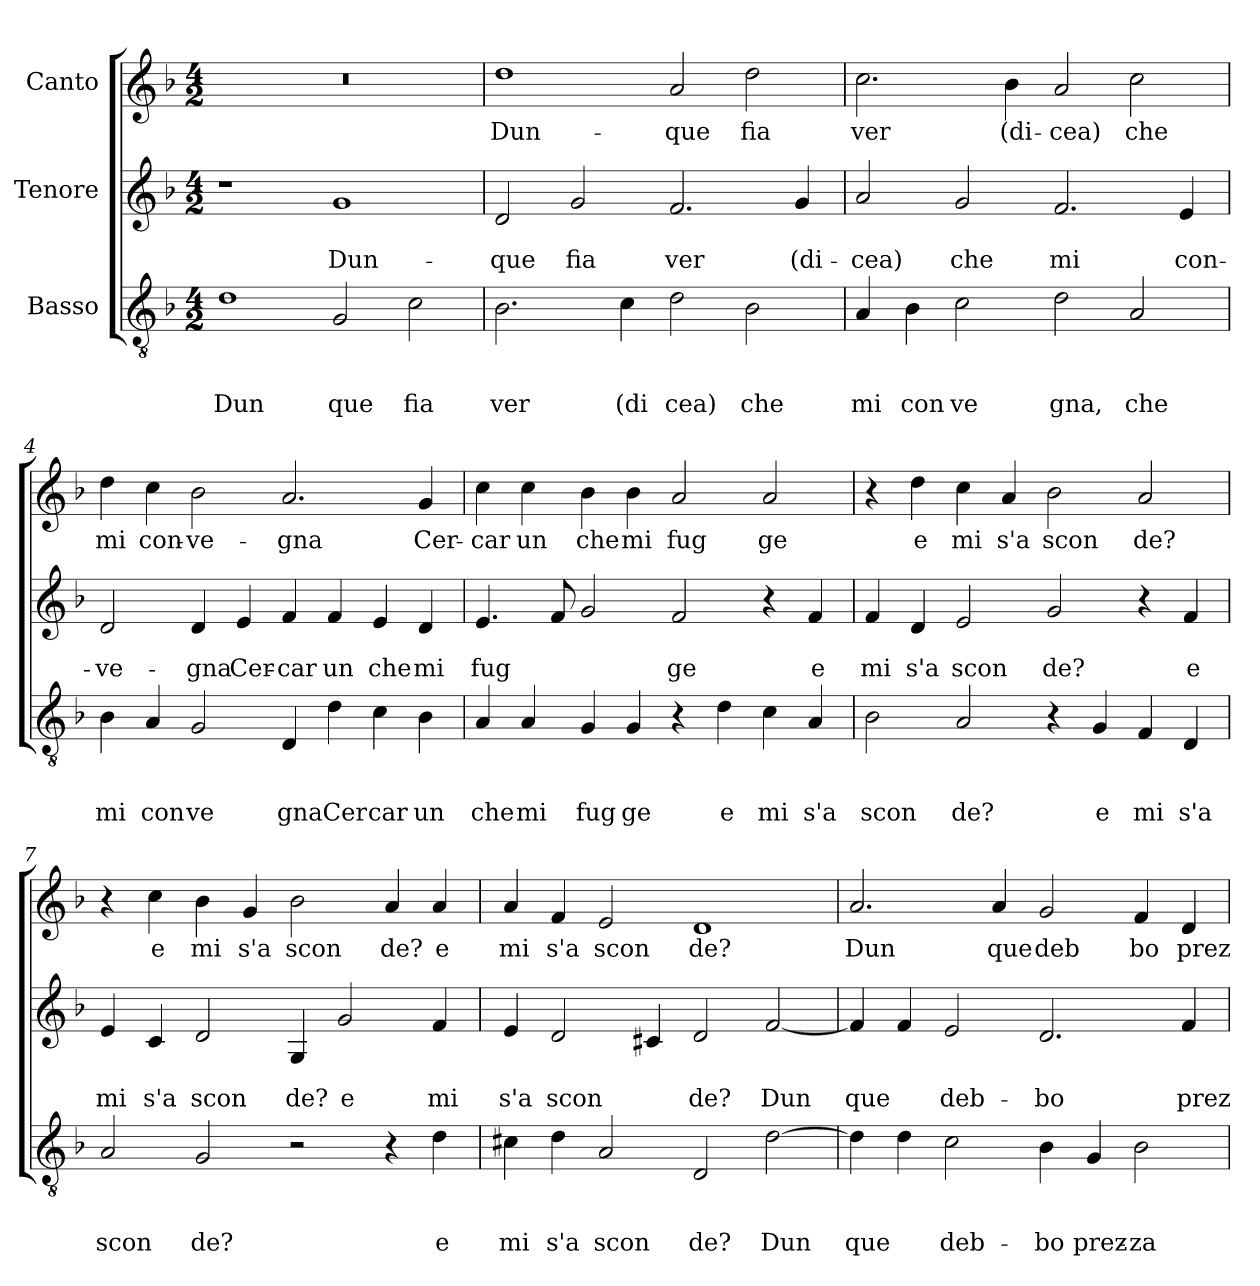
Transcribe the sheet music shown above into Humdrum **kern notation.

**kern	**text	**text	**text	**kern	**text	**text	**kern	**text
*part3	*part3	*part3	*part3	*part2	*part2	*part2	*part1	*part1
*staff3	*staff3	*staff3	*staff3	*staff2	*staff2	*staff2	*staff1	*staff1
*I"Basso	*	*	*	*I"Tenore	*	*	*I"Canto	*
*clefGv2	*	*	*	*clefG2	*	*	*clefG2	*
*k[b-]	*	*	*	*k[b-]	*	*	*k[b-]	*
*F:	*	*	*	*F:	*	*	*F:	*
*M4/2	*	*	*	*M4/2	*	*	*M4/2	*
=1	=1	=1	=1	=1	=1	=1	=1	=1
!	!	!	!LO:LY:b	!	!	!	!	!
1d	.	.	Dun	1r	.	.	0r	.
!	!	!	!LO:LY:b	!	!	!LO:LY:b	!	!
2G/	.	.	que	1g	.	Dun-	.	.
!	!	!	!LO:LY:b	!	!	!	!	!
2c\	.	.	fia	.	.	.	.	.
=2	=2	=2	=2	=2	=2	=2	=2	=2
!	!	!	!LO:LY:b	!	!	!LO:LY:b	!	!LO:LY:b
2.B-\	.	.	ver	2d/	.	-que	1dd	Dun-
!	!	!	!	!	!	!LO:LY:b	!	!
.	.	.	.	2g/	.	fia	.	.
!	!	!	!LO:LY:b	!	!	!	!	!
4c\	.	.	(di	.	.	.	.	.
!	!	!	!LO:LY:b	!	!	!LO:LY:b	!	!LO:LY:b
2d\	.	.	cea)	2.f/	.	ver	2a/	-que
!	!	!	!LO:LY:b	!	!	!	!	!LO:LY:b
2B-\	.	.	che	.	.	.	2dd\	fia
!	!	!	!	!	!	!LO:LY:b	!	!
.	.	.	.	4g/	.	(di-	.	.
=3	=3	=3	=3	=3	=3	=3	=3	=3
!	!	!	!LO:LY:b	!	!	!LO:LY:b	!	!LO:LY:b
4A/	.	.	mi	2a/	.	-cea)	2.cc\	ver
!	!	!	!LO:LY:b	!	!	!	!	!
4B-\	.	.	con	.	.	.	.	.
!	!	!	!LO:LY:b	!	!	!LO:LY:b	!	!
2c\	.	.	ve	2g/	.	che	.	.
!	!	!	!	!	!	!	!	!LO:LY:b
.	.	.	.	.	.	.	4b-\	(di-
!	!	!	!LO:LY:b	!	!	!LO:LY:b	!	!LO:LY:b
2d\	.	.	gna,	2.f/	.	mi	2a/	-cea)
!	!	!	!LO:LY:b	!	!	!	!	!LO:LY:b
2A/	.	.	che	.	.	.	2cc\	che
!	!	!	!	!	!	!LO:LY:b	!	!
.	.	.	.	4e/	.	con-	.	.
=4	=4	=4	=4	=4	=4	=4	=4	=4
!	!	!	!LO:LY:b	!	!	!LO:LY:b	!	!LO:LY:b
4B-\	.	.	mi	2d/	.	-ve-	4dd\	mi
!	!	!	!LO:LY:b	!	!	!	!	!LO:LY:b
4A/	.	.	con	.	.	.	4cc\	con-
!	!	!	!LO:LY:b	!	!	!LO:LY:b	!	!LO:LY:b
2G/	.	.	ve	4d/	.	-gna	2b-\	-ve-
!	!	!	!	!	!	!LO:LY:b	!	!
.	.	.	.	4e/	.	Cer-	.	.
!	!	!	!LO:LY:b	!	!	!LO:LY:b	!	!LO:LY:b
4D/	.	.	gna	4f/	.	-car	2.a/	-gna
!	!	!	!LO:LY:b	!	!	!LO:LY:b	!	!
4d\	.	.	Cer	4f/	.	un	.	.
!	!	!	!LO:LY:b	!	!	!LO:LY:b	!	!
4c\	.	.	car	4e/	.	che	.	.
!	!	!	!LO:LY:b	!	!	!LO:LY:b	!	!LO:LY:b
4B-\	.	.	un	4d/	.	mi	4g/	Cer-
!!LO:LB:g=z
=5	=5	=5	=5	=5	=5	=5	=5	=5
!	!	!	!LO:LY:b	!	!	!LO:LY:b	!	!LO:LY:b
4A/	.	.	che	4.e/	.	fug	4cc\	-car
!	!	!	!LO:LY:b	!	!	!	!	!LO:LY:b
4A/	.	.	mi	.	.	.	4cc\	un
.	.	.	.	8f/	.	.	.	.
!	!	!	!LO:LY:b	!	!	!	!	!LO:LY:b
4G/	.	.	fug	2g/	.	.	4b-\	che
!	!	!	!LO:LY:b	!	!	!	!	!LO:LY:b
4G/	.	.	ge	.	.	.	4b-\	mi
!	!	!	!	!	!	!LO:LY:b	!	!LO:LY:b
4r	.	.	.	2f/	.	ge	2a/	fug
!	!	!	!LO:LY:b	!	!	!	!	!
4d\	.	.	e	.	.	.	.	.
!	!	!	!LO:LY:b	!	!	!	!	!LO:LY:b
4c\	.	.	mi	4r	.	.	2a/	ge
!	!	!	!LO:LY:b	!	!	!LO:LY:b	!	!
4A/	.	.	s'a	4f/	.	e	.	.
=6	=6	=6	=6	=6	=6	=6	=6	=6
!	!	!	!LO:LY:b	!	!	!LO:LY:b	!	!
2B-\	.	.	scon	4f/	.	mi	4r	.
!	!	!	!	!	!	!LO:LY:b	!	!LO:LY:b
.	.	.	.	4d/	.	s'a	4dd\	e
!	!	!	!LO:LY:b	!	!	!LO:LY:b	!	!LO:LY:b
2A/	.	.	de?	2e/	.	scon	4cc\	mi
!	!	!	!	!	!	!	!	!LO:LY:b
.	.	.	.	.	.	.	4a/	s'a
!	!	!	!	!	!	!LO:LY:b	!	!LO:LY:b
4r	.	.	.	2g/	.	de?	2b-\	scon
!	!	!	!LO:LY:b	!	!	!	!	!
4G/	.	.	e	.	.	.	.	.
!	!	!	!LO:LY:b	!	!	!	!	!LO:LY:b
4F/	.	.	mi	4r	.	.	2a/	de?
!	!	!	!LO:LY:b	!	!	!LO:LY:b	!	!
4D/	.	.	s'a	4f/	.	e	.	.
=7	=7	=7	=7	=7	=7	=7	=7	=7
!	!	!	!LO:LY:b	!	!	!LO:LY:b	!	!
2A/	.	.	scon	4e/	.	mi	4r	.
!	!	!	!	!	!	!LO:LY:b	!	!LO:LY:b
.	.	.	.	4c/	.	s'a	4cc\	e
!	!	!	!LO:LY:b	!	!	!LO:LY:b	!	!LO:LY:b
2G/	.	.	de?	2d/	.	scon	4b-\	mi
!	!	!	!	!	!	!	!	!LO:LY:b
.	.	.	.	.	.	.	4g/	s'a
!	!	!	!	!	!	!LO:LY:b	!	!LO:LY:b
2r	.	.	.	4G/	.	de?	2b-\	scon
!	!	!	!	!	!	!LO:LY:b	!	!
.	.	.	.	2g/	.	e	.	.
!	!	!	!	!	!	!	!	!LO:LY:b
4r	.	.	.	.	.	.	4a/	de?
!	!	!	!LO:LY:b	!	!	!LO:LY:b	!	!LO:LY:b
4d\	.	.	e	4f/	.	mi	4a/	e
=8	=8	=8	=8	=8	=8	=8	=8	=8
!	!	!	!LO:LY:b	!	!	!LO:LY:b	!	!LO:LY:b
4c#X\	.	.	mi	4e/	.	s'a	4a/	mi
!	!	!	!LO:LY:b	!	!	!LO:LY:b	!	!LO:LY:b
4d\	.	.	s'a	2d/	.	scon	4f/	s'a
!	!	!	!LO:LY:b	!	!	!	!	!LO:LY:b
2A/	.	.	scon	.	.	.	2e/	scon
.	.	.	.	4c#/	.	.	.	.
!	!	!	!LO:LY:b	!	!	!LO:LY:b	!	!LO:LY:b
2D/	.	.	de?	2d/	.	de?	1d	de?
!	!	!	!LO:LY:b	!	!	!LO:LY:b	!	!
[<2d\	.	.	Dun	[<2f/	.	Dun	.	.
!!LO:LB:g=z
=9	=9	=9	=9	=9	=9	=9	=9	=9
!	!	!	!LO:LY:b	!	!	!LO:LY:b	!	!LO:LY:b
4d\]	.	.	que	4f/]	.	que	2.a/	Dun
4d\	.	.	.	4f/	.	.	.	.
!	!	!	!LO:LY:b	!	!	!LO:LY:b	!	!
2c\	.	.	deb-	2e/	.	deb-	.	.
!	!	!	!	!	!	!	!	!LO:LY:b
.	.	.	.	.	.	.	4a/	que
!	!	!	!LO:LY:b	!	!	!LO:LY:b	!	!LO:LY:b
4B-\	.	.	-bo	2.d/	.	-bo	2g/	deb
!	!	!	!LO:LY:b	!	!	!	!	!
4G/	.	.	prez-	.	.	.	.	.
!	!	!	!LO:LY:b	!	!	!	!	!LO:LY:b
2B-\	.	.	-za-	.	.	.	4f/	bo
!	!	!	!	!	!	!LO:LY:b	!	!LO:LY:b
.	.	.	.	4f/	.	prez-	4d/	prez
=	=	=	=	=	=	=	=	=
*-	*-	*-	*-	*-	*-	*-	*-	*-
